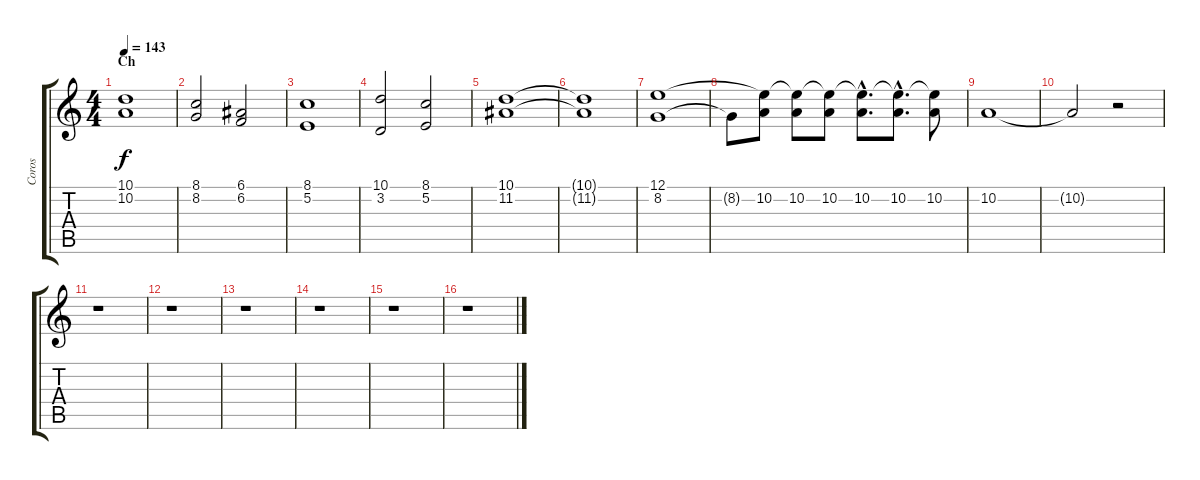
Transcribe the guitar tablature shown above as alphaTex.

\track ("Coros" "Coros") {instrument lead6voice}
\staff {score tabs}
\tuning (E4 B3 G3 D3 A2 E2) {hide}
\ts (4 4)
\section ("" "Ch")
\tempo 143
\clef g2
\ks c
(10.1 10.2).1{dy f} |
(8.1 8.2).2 (6.1 6.2).2 |
(8.1 5.2).1 |
(10.1 3.2).2 (8.1 5.2).2 |
(10.1 11.2).1 |
(10.1{t} 11.2{t}).1 |
(12.1 8.2).1 |
8.2{t}.8 (12.1{t} 10.2).8 (12.1{t} 10.2).8 (12.1{t} 10.2).8 (12.1{hac t} 10.2{hac}).8{d} (12.1{hac t} 10.2{hac}).8{d} (12.1{t} 10.2).8 |
10.2.1 |
10.2{t}.2 r.2 |
r.1 |
r.1 |
r.1 |
r.1 |
r.1 |
r.1
